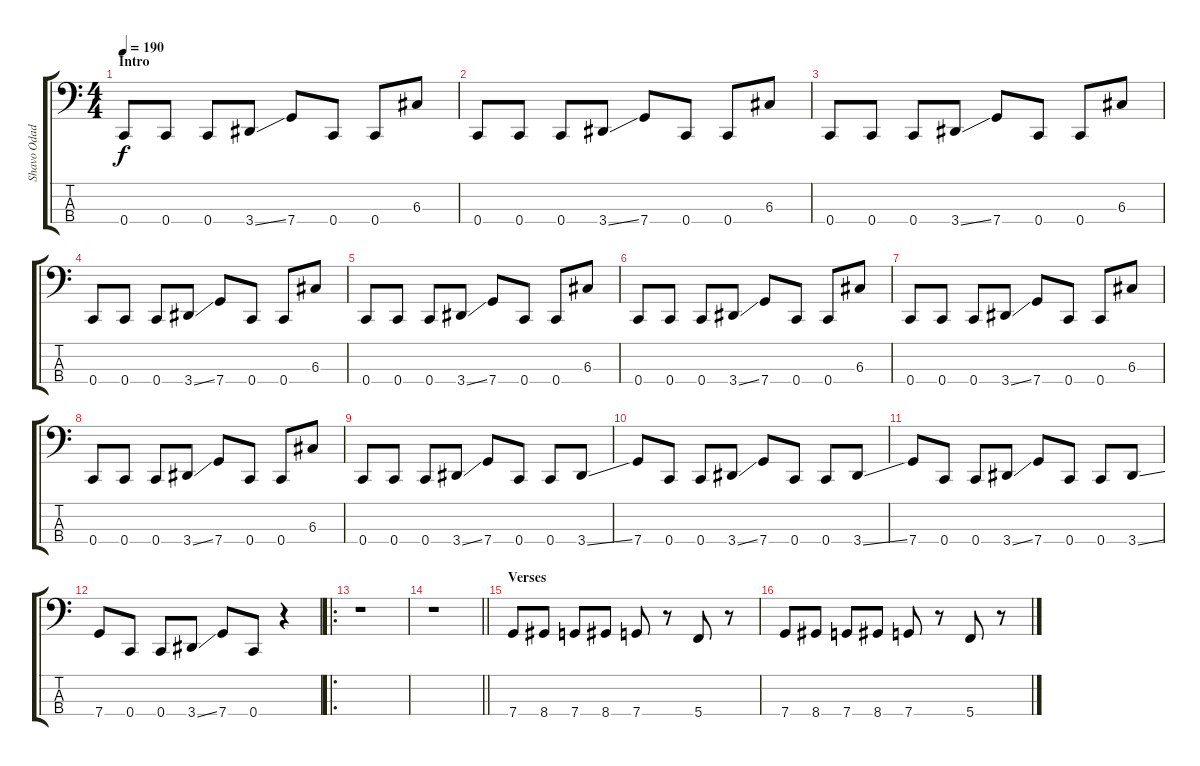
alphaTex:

\track ("Shavo Odadijan" "Shavo Odad") {instrument electricbassfinger}
\staff {score tabs}
\tuning (F2 C2 G1 C1) {hide}
\ts (4 4)
\section ("" "Intro")
\tempo 190
\clef f4
\ks c
0.4.8{dy f instrument electricbassfinger} 0.4.8 0.4.8 3.4{ss}.8 7.4.8 0.4.8 0.4.8 6.3.8 |
0.4.8 0.4.8 0.4.8 3.4{ss}.8 7.4.8 0.4.8 0.4.8 6.3.8 |
0.4.8 0.4.8 0.4.8 3.4{ss}.8 7.4.8 0.4.8 0.4.8 6.3.8 |
0.4.8 0.4.8 0.4.8 3.4{ss}.8 7.4.8 0.4.8 0.4.8 6.3.8 |
0.4.8 0.4.8 0.4.8 3.4{ss}.8 7.4.8 0.4.8 0.4.8 6.3.8 |
0.4.8 0.4.8 0.4.8 3.4{ss}.8 7.4.8 0.4.8 0.4.8 6.3.8 |
0.4.8 0.4.8 0.4.8 3.4{ss}.8 7.4.8 0.4.8 0.4.8 6.3.8 |
0.4.8 0.4.8 0.4.8 3.4{ss}.8 7.4.8 0.4.8 0.4.8 6.3.8 |
0.4.8 0.4.8 0.4.8 3.4{ss}.8 7.4.8 0.4.8 0.4.8 3.4{ss}.8 |
7.4.8 0.4.8 0.4.8 3.4{ss}.8 7.4.8 0.4.8 0.4.8 3.4{ss}.8 |
7.4.8 0.4.8 0.4.8 3.4{ss}.8 7.4.8 0.4.8 0.4.8 3.4{ss}.8 |
7.4.8 0.4.8 0.4.8 3.4{ss}.8 7.4.8 0.4.8 r.4 |
\ro
r.1 |
\barLineRight lightlight
r.1 |
\section ("" "Verses")
7.4.8 8.4.8 7.4.8 8.4.8 7.4.8 r.8 5.4.8 r.8 |
7.4.8 8.4.8 7.4.8 8.4.8 7.4.8 r.8 5.4.8 r.8
